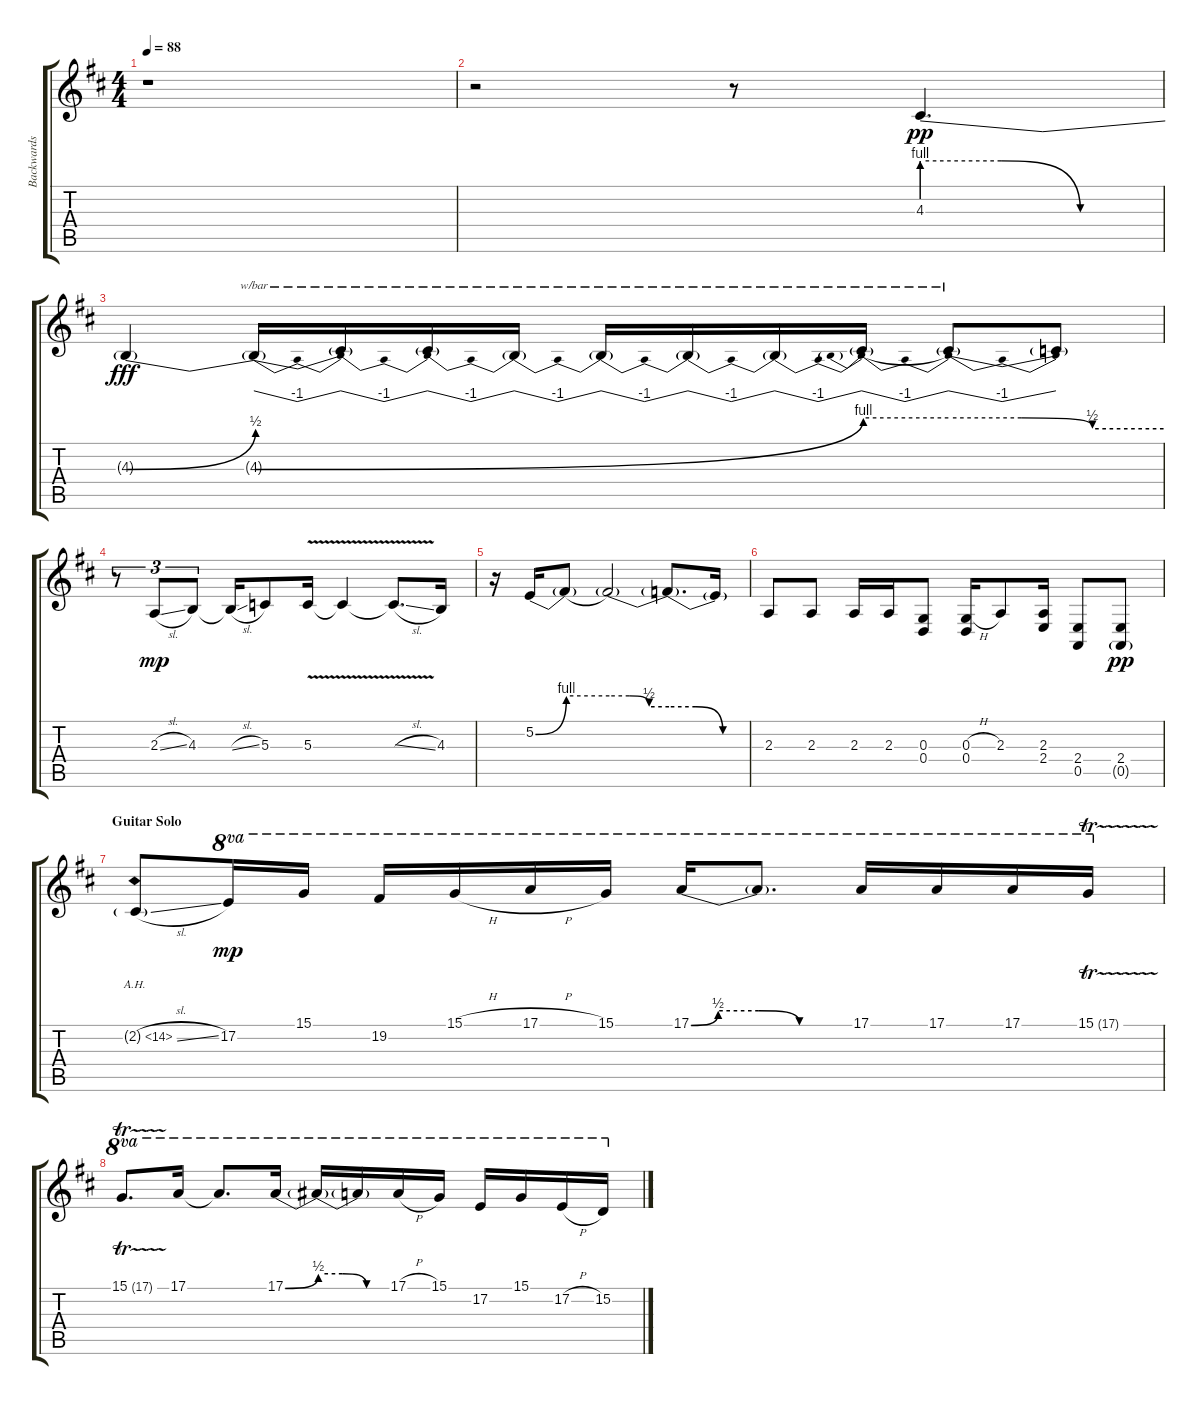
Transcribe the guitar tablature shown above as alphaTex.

\track ("Backwards guitar (Jimi Hendrix)" "Backwards ") {instrument blownbottle}
\staff {score tabs}
\tuning (E4 B3 G3 D3 A2 E2) {hide}
\ts (4 4)
\tempo 88
\clef g2
\ks d
r.1{dy fff} |
r.2 r.8 4.3{be (custom 0 4 20 4 40 0 60 0)}.4{d dy pp} |
4.3{be (bend 0 0 60 2) t}.4{dy fff} 4.3{be (bend 0 0 60 4) t}.16{tbe (dip default 0 0 30 -4 60 0)} 4.3{t}.16{tbe (dip default 0 0 30 -4 60 0)} 4.3{t}.16{tbe (dip default 0 0 30 -4 60 0)} 4.3{t}.16{tbe (dip default 0 0 30 -4 60 0)} 4.3{t}.16{tbe (dip default 0 0 30 -4 60 0)} 4.3{t}.16{tbe (dip default 0 0 30 -4 60 0)} 4.3{t}.16{tbe (dip default 0 0 30 -4 60 0)} 4.3{be (prebend 0 4 60 4) t}.16{tbe (dip default 0 0 30 -4 60 0)} 4.3{be (custom 0 4 20 4 40 2 60 2) t}.8{tbe (dip default 0 0 30 -4 60 0)} 4.3{t}.8 |
r.8{tu (3 2)} 2.3{sl}.8{tu (3 2) dy mp} 4.3.8{tu (3 2)} 4.3{sl t}.16 5.3.8 5.3{v}.16 5.3{v t}.4 5.3{sl t}.8{d} 4.3.16 |
r.16 5.2{be (bend 0 0 60 4)}.16 5.2{be (hold 0 4 60 4) t}.8 5.2{be (custom 0 4 20 4 40 2 60 2) t}.2 5.2{be (custom 0 2 20 2 40 0 60 0) t}.8{d} 5.2{t}.16 |
2.3.8 2.3.8 2.3.16 2.3.16 (0.3 0.4).8 (0.3{h} 0.4).16 2.3.8 (2.3 2.4).16 (2.4 0.5).8 (2.4 0.5{g}).8{dy pp} |
\section ("" "Guitar Solo")
2.2{ah 12 sl g}.8 17.2.16{ot 8va dy mp} 15.1.16{ot 8va} 19.2.16{ot 8va} 15.1{h}.16{ot 8va} 17.1{h}.16{ot 8va} 15.1.16{ot 8va} 17.1{be (custom 0 0 10 2 25 2 40 0 60 0)}.16{ot 8va} 17.1{t}.8{d ot 8va} 17.1.16{ot 8va} 17.1.16{ot 8va} 17.1.16{ot 8va} 15.1{tr (17 32)}.16{ot 8va} |
15.1{tr (17 32)}.8{d ot 8va} 17.1.16{ot 8va} 17.1{t}.8{d ot 8va} 17.1{be (bend 0 0 60 2)}.16{ot 8va} 17.1{be (custom 0 2 20 2 40 0 60 0) t}.16{ot 8va} 17.1{t}.16{ot 8va} 17.1{h}.16{ot 8va} 15.1.16{ot 8va} 17.2.16{ot 8va} 15.1.16{ot 8va} 17.2{h}.16{ot 8va} 15.2.16{ot 8va}
